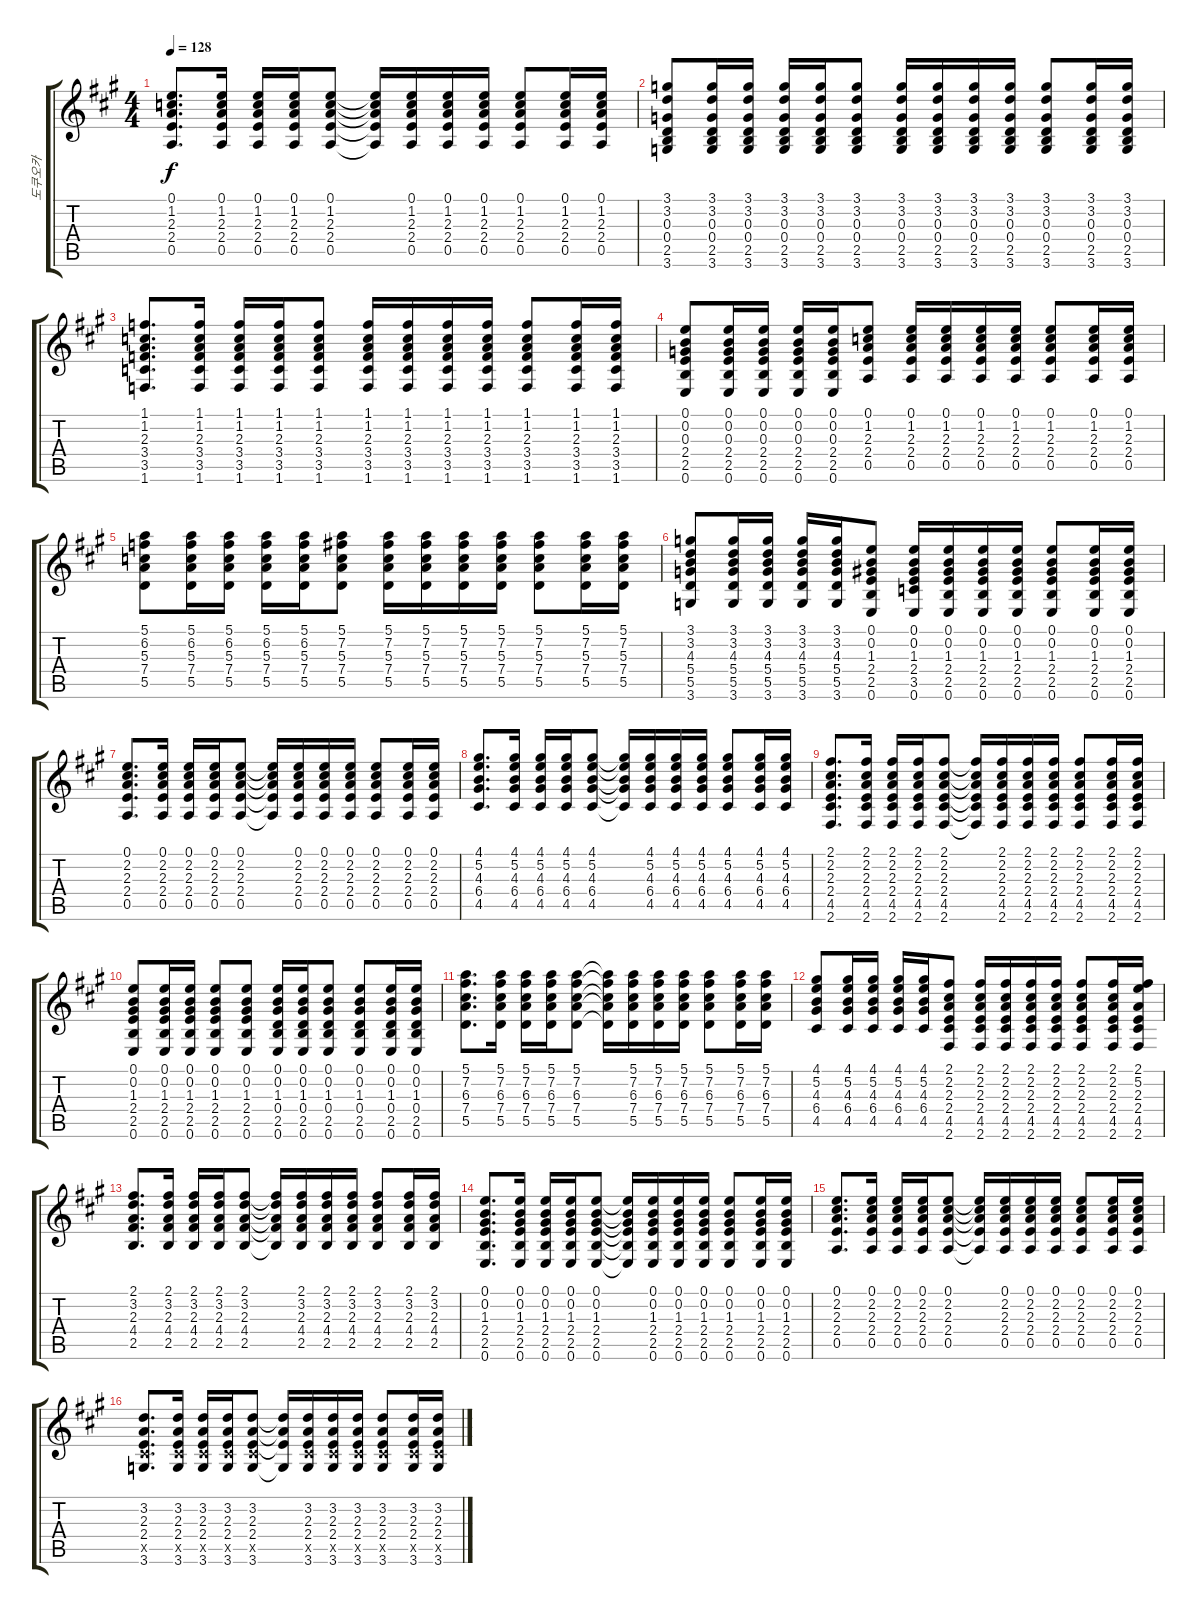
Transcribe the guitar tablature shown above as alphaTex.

\track ("도쿠오카" "도쿠오카") {instrument acousticguitarsteel}
\staff {score tabs}
\tuning (E4 B3 G3 D3 A2 E2) {hide}
\ts (4 4)
\tempo 128
\clef g2
\ks a
(0.1 1.2 2.3 2.4 0.5).8{d dy f} (0.1 1.2 2.3 2.4 0.5).16 (0.1 1.2 2.3 2.4 0.5).16 (0.1 1.2 2.3 2.4 0.5).16 (0.1 1.2 2.3 2.4 0.5).8 (0.1{t} 1.2{t} 2.3{t} 2.4{t} 0.5{t}).16 (0.1 1.2 2.3 2.4 0.5).16 (0.1 1.2 2.3 2.4 0.5).16 (0.1 1.2 2.3 2.4 0.5).16 (0.1 1.2 2.3 2.4 0.5).8 (0.1 1.2 2.3 2.4 0.5).16 (0.1 1.2 2.3 2.4 0.5).16 |
(3.1 3.2 0.3 0.4 2.5 3.6).8 (3.1 3.2 0.3 0.4 2.5 3.6).16 (3.1 3.2 0.3 0.4 2.5 3.6).16 (3.1 3.2 0.3 0.4 2.5 3.6).16 (3.1 3.2 0.3 0.4 2.5 3.6).16 (3.1 3.2 0.3 0.4 2.5 3.6).8 (3.1 3.2 0.3 0.4 2.5 3.6).16 (3.1 3.2 0.3 0.4 2.5 3.6).16 (3.1 3.2 0.3 0.4 2.5 3.6).16 (3.1 3.2 0.3 0.4 2.5 3.6).16 (3.1 3.2 0.3 0.4 2.5 3.6).8 (3.1 3.2 0.3 0.4 2.5 3.6).16 (3.1 3.2 0.3 0.4 2.5 3.6).16 |
(1.1 1.2 2.3 3.4 3.5 1.6).8{d} (1.1 1.2 2.3 3.4 3.5 1.6).16 (1.1 1.2 2.3 3.4 3.5 1.6).16 (1.1 1.2 2.3 3.4 3.5 1.6).16 (1.1 1.2 2.3 3.4 3.5 1.6).8 (1.1 1.2 2.3 3.4 3.5 1.6).16 (1.1 1.2 2.3 3.4 3.5 1.6).16 (1.1 1.2 2.3 3.4 3.5 1.6).16 (1.1 1.2 2.3 3.4 3.5 1.6).16 (1.1 1.2 2.3 3.4 3.5 1.6).8 (1.1 1.2 2.3 3.4 3.5 1.6).16 (1.1 1.2 2.3 3.4 3.5 1.6).16 |
(0.1 0.2 0.3 2.4 2.5 0.6).8 (0.1 0.2 0.3 2.4 2.5 0.6).16 (0.1 0.2 0.3 2.4 2.5 0.6).16 (0.1 0.2 0.3 2.4 2.5 0.6).16 (0.1 0.2 0.3 2.4 2.5 0.6).16 (0.1 1.2 2.3 2.4 0.5).8 (0.1 1.2 2.3 2.4 0.5).16 (0.1 1.2 2.3 2.4 0.5).16 (0.1 1.2 2.3 2.4 0.5).16 (0.1 1.2 2.3 2.4 0.5).16 (0.1 1.2 2.3 2.4 0.5).8 (0.1 1.2 2.3 2.4 0.5).16 (0.1 1.2 2.3 2.4 0.5).16 |
(5.1 6.2 5.3 7.4 5.5).8 (5.1 6.2 5.3 7.4 5.5).16 (5.1 6.2 5.3 7.4 5.5).16 (5.1 6.2 5.3 7.4 5.5).16 (5.1 6.2 5.3 7.4 5.5).16 (5.1 7.2 5.3 7.4 5.5).8 (5.1 7.2 5.3 7.4 5.5).16 (5.1 7.2 5.3 7.4 5.5).16 (5.1 7.2 5.3 7.4 5.5).16 (5.1 7.2 5.3 7.4 5.5).16 (5.1 7.2 5.3 7.4 5.5).8 (5.1 7.2 5.3 7.4 5.5).16 (5.1 7.2 5.3 7.4 5.5).16 |
(3.1 3.2 4.3 5.4 5.5 3.6).8 (3.1 3.2 4.3 5.4 5.5 3.6).16 (3.1 3.2 4.3 5.4 5.5 3.6).16 (3.1 3.2 4.3 5.4 5.5 3.6).16 (3.1 3.2 4.3 5.4 5.5 3.6).16 (0.1 0.2 1.3 2.4 2.5 0.6).8 (0.1 0.2 1.3 2.4 3.5 0.6).16 (0.1 0.2 1.3 2.4 2.5 0.6).16 (0.1 0.2 1.3 2.4 2.5 0.6).16 (0.1 0.2 1.3 2.4 2.5 0.6).16 (0.1 0.2 1.3 2.4 2.5 0.6).8 (0.1 0.2 1.3 2.4 2.5 0.6).16 (0.1 0.2 1.3 2.4 2.5 0.6).16 |
(0.1 2.2 2.3 2.4 0.5).8{d} (0.1 2.2 2.3 2.4 0.5).16 (0.1 2.2 2.3 2.4 0.5).16 (0.1 2.2 2.3 2.4 0.5).16 (0.1 2.2 2.3 2.4 0.5).8 (0.1{t} 2.2{t} 2.3{t} 2.4{t} 0.5{t}).16 (0.1 2.2 2.3 2.4 0.5).16 (0.1 2.2 2.3 2.4 0.5).16 (0.1 2.2 2.3 2.4 0.5).16 (0.1 2.2 2.3 2.4 0.5).8 (0.1 2.2 2.3 2.4 0.5).16 (0.1 2.2 2.3 2.4 0.5).16 |
(4.1 5.2 4.3 6.4 4.5).8{d} (4.1 5.2 4.3 6.4 4.5).16 (4.1 5.2 4.3 6.4 4.5).16 (4.1 5.2 4.3 6.4 4.5).16 (4.1 5.2 4.3 6.4 4.5).8 (4.1{t} 5.2{t} 4.3{t} 6.4{t} 4.5{t}).16 (4.1 5.2 4.3 6.4 4.5).16 (4.1 5.2 4.3 6.4 4.5).16 (4.1 5.2 4.3 6.4 4.5).16 (4.1 5.2 4.3 6.4 4.5).8 (4.1 5.2 4.3 6.4 4.5).16 (4.1 5.2 4.3 6.4 4.5).16 |
(2.1 2.2 2.3 2.4 4.5 2.6).8{d} (2.1 2.2 2.3 2.4 4.5 2.6).16 (2.1 2.2 2.3 2.4 4.5 2.6).16 (2.1 2.2 2.3 2.4 4.5 2.6).16 (2.1 2.2 2.3 2.4 4.5 2.6).8 (2.1{t} 2.2{t} 2.3{t} 2.4{t} 4.5{t} 2.6{t}).16 (2.1 2.2 2.3 2.4 4.5 2.6).16 (2.1 2.2 2.3 2.4 4.5 2.6).16 (2.1 2.2 2.3 2.4 4.5 2.6).16 (2.1 2.2 2.3 2.4 4.5 2.6).8 (2.1 2.2 2.3 2.4 4.5 2.6).16 (2.1 2.2 2.3 2.4 4.5 2.6).16 |
(0.1 0.2 1.3 2.4 2.5 0.6).8 (0.1 0.2 1.3 2.4 2.5 0.6).16 (0.1 0.2 1.3 2.4 2.5 0.6).16 (0.1 0.2 1.3 2.4 2.5 0.6).8 (0.1 0.2 1.3 2.4 2.5 0.6).8 (0.1 0.2 1.3 0.4 2.5 0.6).16 (0.1 0.2 1.3 0.4 2.5 0.6).16 (0.1 0.2 1.3 0.4 2.5 0.6).8 (0.1 0.2 1.3 0.4 2.5 0.6).8 (0.1 0.2 1.3 0.4 2.5 0.6).16 (0.1 0.2 1.3 0.4 2.5 0.6).16 |
(5.1 7.2 6.3 7.4 5.5).8{d} (5.1 7.2 6.3 7.4 5.5).16 (5.1 7.2 6.3 7.4 5.5).16 (5.1 7.2 6.3 7.4 5.5).16 (5.1 7.2 6.3 7.4 5.5).8 (5.1{t} 7.2{t} 6.3{t} 7.4{t} 5.5{t}).16 (5.1 7.2 6.3 7.4 5.5).16 (5.1 7.2 6.3 7.4 5.5).16 (5.1 7.2 6.3 7.4 5.5).16 (5.1 7.2 6.3 7.4 5.5).8 (5.1 7.2 6.3 7.4 5.5).16 (5.1 7.2 6.3 7.4 5.5).16 |
(4.1 5.2 4.3 6.4 4.5).8 (4.1 5.2 4.3 6.4 4.5).16 (4.1 5.2 4.3 6.4 4.5).16 (4.1 5.2 4.3 6.4 4.5).16 (4.1 5.2 4.3 6.4 4.5).16 (2.1 2.2 2.3 2.4 4.5 2.6).8 (2.1 2.2 2.3 2.4 4.5 2.6).16 (2.1 2.2 2.3 2.4 4.5 2.6).16 (2.1 2.2 2.3 2.4 4.5 2.6).16 (2.1 2.2 2.3 2.4 4.5 2.6).16 (2.1 2.2 2.3 2.4 4.5 2.6).8 (2.1 2.2 2.3 2.4 4.5 2.6).16 (2.1 5.2 2.3 2.4 4.5 2.6).16 |
(2.1 3.2 2.3 4.4 2.5).8{d} (2.1 3.2 2.3 4.4 2.5).16 (2.1 3.2 2.3 4.4 2.5).16 (2.1 3.2 2.3 4.4 2.5).16 (2.1 3.2 2.3 4.4 2.5).8 (2.1{t} 3.2{t} 2.3{t} 4.4{t} 2.5{t}).16 (2.1 3.2 2.3 4.4 2.5).16 (2.1 3.2 2.3 4.4 2.5).16 (2.1 3.2 2.3 4.4 2.5).16 (2.1 3.2 2.3 4.4 2.5).8 (2.1 3.2 2.3 4.4 2.5).16 (2.1 3.2 2.3 4.4 2.5).16 |
(0.1 0.2 1.3 2.4 2.5 0.6).8{d} (0.1 0.2 1.3 2.4 2.5 0.6).16 (0.1 0.2 1.3 2.4 2.5 0.6).16 (0.1 0.2 1.3 2.4 2.5 0.6).16 (0.1 0.2 1.3 2.4 2.5 0.6).8 (0.1{t} 0.2{t} 1.3{t} 2.4{t} 2.5{t} 0.6{t}).16 (0.1 0.2 1.3 2.4 2.5 0.6).16 (0.1 0.2 1.3 2.4 2.5 0.6).16 (0.1 0.2 1.3 2.4 2.5 0.6).16 (0.1 0.2 1.3 2.4 2.5 0.6).8 (0.1 0.2 1.3 2.4 2.5 0.6).16 (0.1 0.2 1.3 2.4 2.5 0.6).16 |
(0.1 2.2 2.3 2.4 0.5).8{d} (0.1 2.2 2.3 2.4 0.5).16 (0.1 2.2 2.3 2.4 0.5).16 (0.1 2.2 2.3 2.4 0.5).16 (0.1 2.2 2.3 2.4 0.5).8 (0.1{t} 2.2{t} 2.3{t} 2.4{t} 0.5{t}).16 (0.1 2.2 2.3 2.4 0.5).16 (0.1 2.2 2.3 2.4 0.5).16 (0.1 2.2 2.3 2.4 0.5).16 (0.1 2.2 2.3 2.4 0.5).8 (0.1 2.2 2.3 2.4 0.5).16 (0.1 2.2 2.3 2.4 0.5).16 |
(3.2 2.3 2.4 4.5{x} 3.6).8{d} (3.2 2.3 2.4 4.5{x} 3.6).16 (3.2 2.3 2.4 4.5{x} 3.6).16 (3.2 2.3 2.4 4.5{x} 3.6).16 (3.2 2.3 2.4 4.5{x} 3.6).8 (3.2{t} 2.3{t} 2.4{t} 3.6{t}).16 (3.2 2.3 2.4 4.5{x} 3.6).16 (3.2 2.3 2.4 4.5{x} 3.6).16 (3.2 2.3 2.4 4.5{x} 3.6).16 (3.2 2.3 2.4 4.5{x} 3.6).8 (3.2 2.3 2.4 4.5{x} 3.6).16 (3.2 2.3 2.4 4.5{x} 3.6).16
